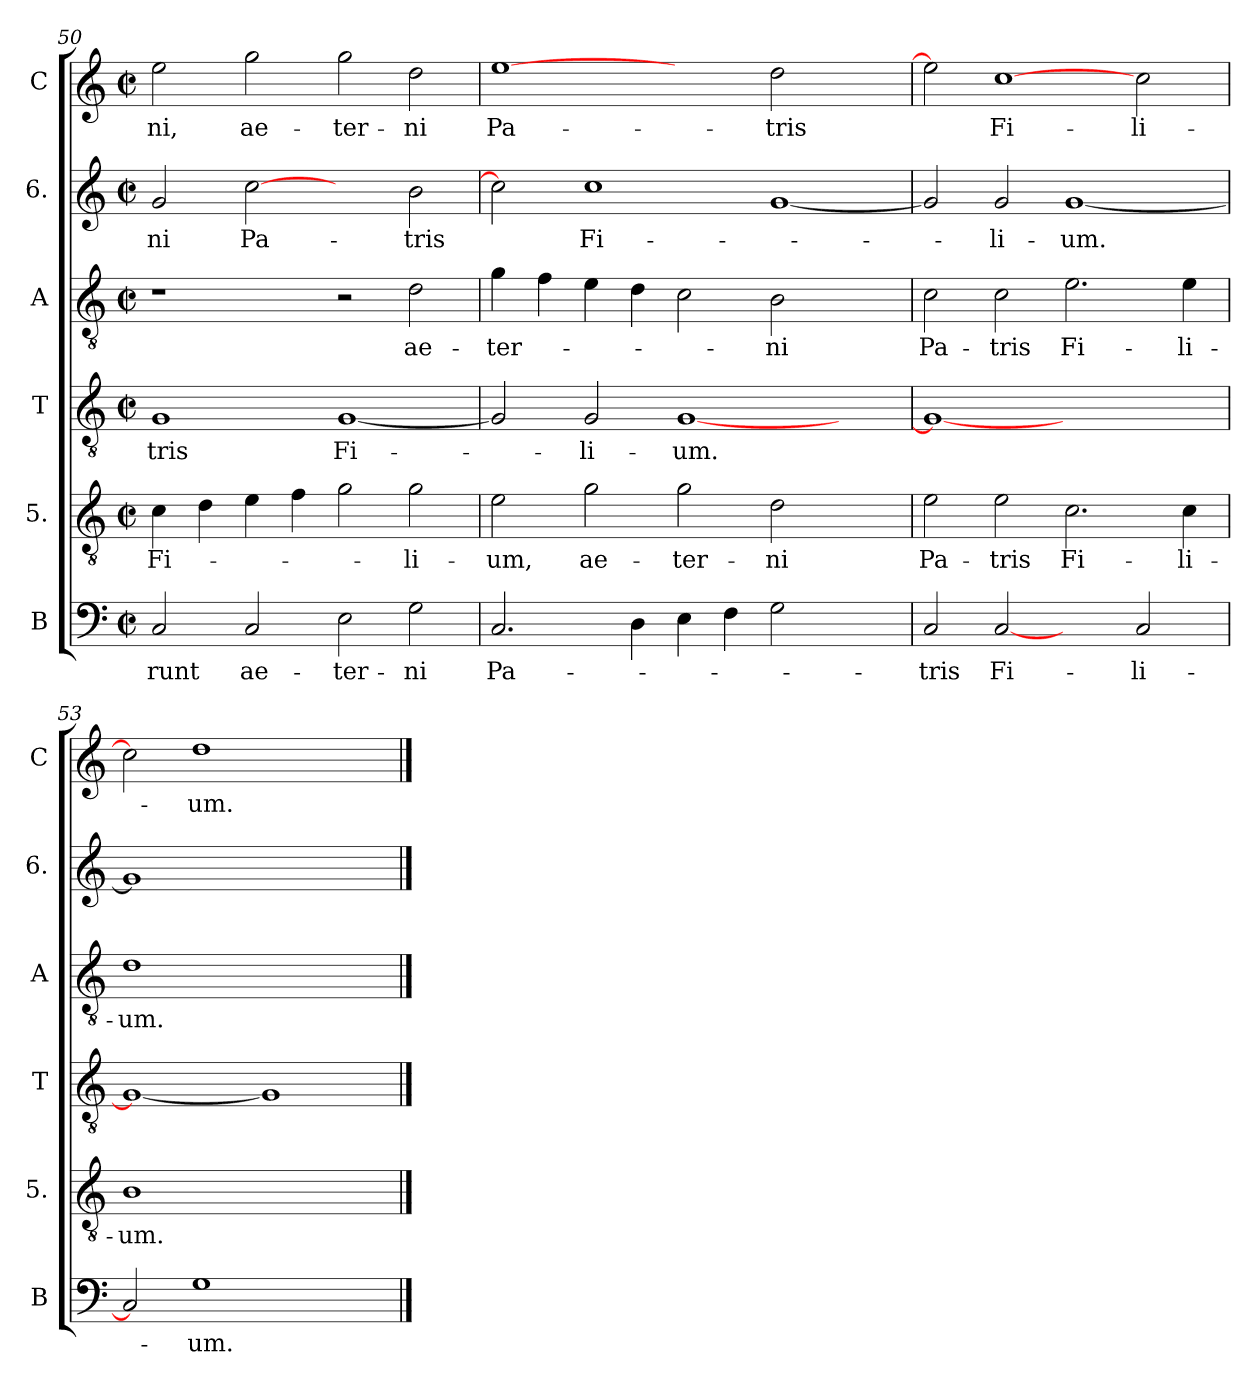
**kern	**text	**kern	**text	**kern	**text	**kern	**text	**kern	**text	**kern	**text
*part6	*part6	*part5	*part5	*part4	*part4	*part3	*part3	*part2	*part2	*part1	*part1
*staff6	*staff6	*staff5	*staff5	*staff4	*staff4	*staff3	*staff3	*staff2	*staff2	*staff1	*staff1
*I"B	*	*I"5.	*	*I"T	*	*I"A	*	*I"6.	*	*I"C	*
*I'B	*	*I'5.	*	*I'T	*	*I'A	*	*I'6.	*	*I'C	*
*clefF4	*	*clefGv2	*	*clefGv2	*	*clefGv2	*	*clefG2	*	*clefG2	*
*M2/2	*	*M2/2	*	*M2/2	*	*M2/2	*	*M2/2	*	*M2/2	*
*met(c|)	*	*met(c|)	*	*met(c|)	*	*met(c|)	*	*met(c|)	*	*met(c|)	*
=50	=50	=50	=50	=50	=50	=50	=50	=50	=50	=50	=50
!	!LO:LY:b	!	!LO:LY:b	!	!LO:LY:b	!	!	!	!LO:LY:b	!	!LO:LY:b
2C/	-runt	4c\	Fi-	1G	-tris	1r	.	2g/	-ni	2ee\	-ni,
.	.	4d\	.	.	.	.	.	.	.	.	.
!	!LO:LY:b	!	!	!	!	!	!	!	!LO:LY:b	!	!LO:LY:b
2C/	ae-	4e\	.	.	.	.	.	[2cc	Pa-	2gg\	ae-
.	.	4f\	.	.	.	.	.	.	.	.	.
!	!LO:LY:b	!	!	!	!LO:LY:b	!	!	!	!	!	!LO:LY:b
2E\	-ter-	2g\	.	[1G	Fi-	2r	.	2ryy	.	2gg\	-ter-
!	!LO:LY:b	!	!LO:LY:b	!	!	!	!LO:LY:b	!	!LO:LY:b	!	!LO:LY:b
2G\	-ni	2g\	-li-	.	.	2d\	ae-	2b\	-tris	2dd\	-ni
=51	=51	=51	=51	=51	=51	=51	=51	=51	=51	=51	=51
!	!LO:LY:b	!	!LO:LY:b	!	!	!	!LO:LY:b	!	!	!	!LO:LY:b
2.C/	Pa-	2e\	-um,	2G/]	.	4g\	-ter-	2cc]	.	[1ee	Pa-
.	.	.	.	.	.	4f\	.	.	.	.	.
!	!	!	!LO:LY:b	!	!LO:LY:b	!	!	!	!LO:LY:b	!	!
.	.	2g\	ae-	2G/	-li-	4e\	.	1cc	Fi-	.	.
4D\	.	.	.	.	.	4d\	.	.	.	.	.
!	!	!	!LO:LY:b	!	!LO:LY:b	!	!	!	!	!	!
4E\	.	2g\	-ter-	[1G	-um.	2c\	.	.	.	2ryy	.
4F\	.	.	.	.	.	.	.	.	.	.	.
!	!	!	!LO:LY:b	!	!	!	!LO:LY:b	!	!	!	!LO:LY:b
2G\	.	2d\	-ni	.	.	2B\	-ni	[1g	.	2dd\	-tris
2ryy	.	2ryy	.	2ryy	.	2ryy	.	.	.	2ryy	.
=52	=52	=52	=52	=52	=52	=52	=52	=52	=52	=52	=52
!	!LO:LY:b	!	!LO:LY:b	!	!	!	!LO:LY:b	!	!	!	!
2C/	-tris	2e\	Pa-	1G_	.	2c\	Pa-	2g/]	.	2ee]	.
!	!LO:LY:b	!	!LO:LY:b	!	!	!	!LO:LY:b	!	!LO:LY:b	!	!LO:LY:b
[2C	Fi-	2e\	-tris	.	.	2c\	-tris	2g/	-li-	[1cc	Fi-
!	!	!	!LO:LY:b	!	!	!	!LO:LY:b	!	!LO:LY:b	!	!
2ryy	.	2.c\	Fi-	1ryy	.	2.e\	Fi-	[1g	-um.	.	.
!	!LO:LY:b	!	!	!	!	!	!	!	!	!	!LO:LY:b
2C/	-li-	.	.	.	.	.	.	.	.	2cc\	-li-
!	!	!	!LO:LY:b	!	!	!	!LO:LY:b	!	!	!	!
.	.	4c\	-li-	.	.	4e\	-li-	.	.	.	.
=53	=53	=53	=53	=53	=53	=53	=53	=53	=53	=53	=53
!	!	!	!LO:LY:b	!	!	!	!LO:LY:b	!	!	!	!
2C]	.	1B	-um.	1G_	.	1d	-um.	1g]	.	2cc]	.
!	!LO:LY:b	!	!	!	!	!	!	!	!	!	!LO:LY:b
1G	-um.	.	.	.	.	.	.	.	.	1dd	-um.
.	.	1ryy	.	1G]	.	1ryy	.	1ryy	.	.	.
2ryy	.	.	.	.	.	.	.	.	.	2ryy	.
==	==	==	==	==	==	==	==	==	==	==	==
*-	*-	*-	*-	*-	*-	*-	*-	*-	*-	*-	*-
